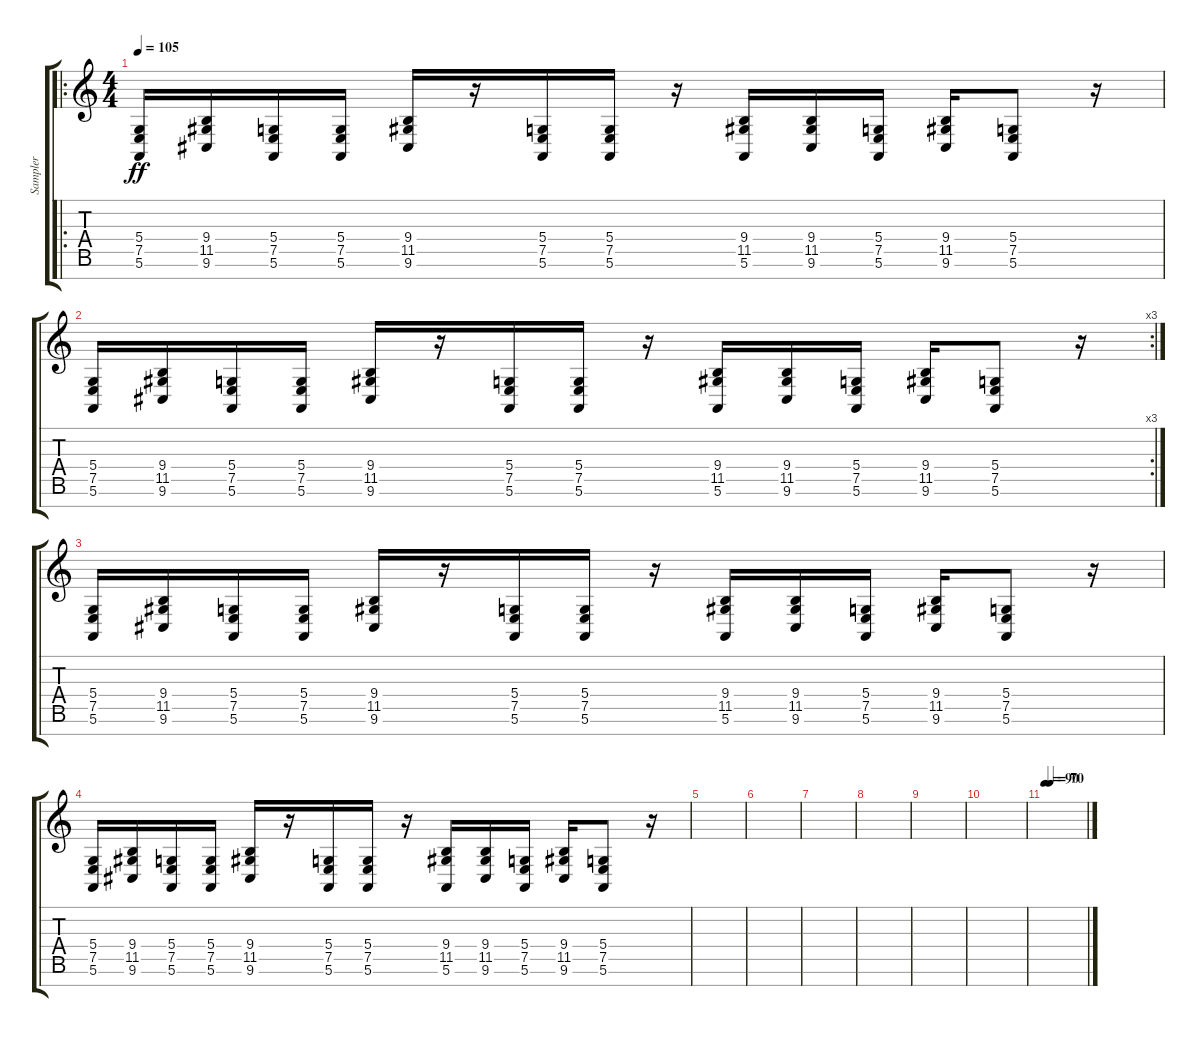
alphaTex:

\track ("Sampler" "Sampler") {instrument melodictom}
\staff {score tabs}
\tuning (E4 B3 G3 D3 A2 E2 B1) {hide}
\ro
\ts (4 4)
\tempo 105
\clef g2
\ks c
(5.4 7.5 5.6).16{dy ff volume 12} (9.4 11.5 9.6).16 (5.4 7.5 5.6).16 (5.4 7.5 5.6).16 (9.4 11.5 9.6).16 r.16 (5.4 7.5 5.6).16 (5.4 7.5 5.6).16 r.16 (9.4 11.5 5.6).16 (9.4 11.5 9.6).16 (5.4 7.5 5.6).16 (9.4 11.5 9.6).16 (5.4 7.5 5.6).8 r.16 |
\rc 3
(5.4 7.5 5.6).16 (9.4 11.5 9.6).16 (5.4 7.5 5.6).16 (5.4 7.5 5.6).16 (9.4 11.5 9.6).16 r.16 (5.4 7.5 5.6).16 (5.4 7.5 5.6).16 r.16 (9.4 11.5 5.6).16 (9.4 11.5 9.6).16 (5.4 7.5 5.6).16 (9.4 11.5 9.6).16 (5.4 7.5 5.6).8 r.16 |
(5.4 7.5 5.6).16 (9.4 11.5 9.6).16 (5.4 7.5 5.6).16 (5.4 7.5 5.6).16 (9.4 11.5 9.6).16 r.16 (5.4 7.5 5.6).16 (5.4 7.5 5.6).16 r.16 (9.4 11.5 5.6).16 (9.4 11.5 9.6).16 (5.4 7.5 5.6).16 (9.4 11.5 9.6).16 (5.4 7.5 5.6).8 r.16 |
(5.4 7.5 5.6).16 (9.4 11.5 9.6).16 (5.4 7.5 5.6).16 (5.4 7.5 5.6).16 (9.4 11.5 9.6).16 r.16 (5.4 7.5 5.6).16 (5.4 7.5 5.6).16 r.16 (9.4 11.5 5.6).16 (9.4 11.5 9.6).16 (5.4 7.5 5.6).16 (9.4 11.5 9.6).16 (5.4 7.5 5.6).8 r.16 |
|
|
|
|
|
|
\tempo 90
\tempo (70 0.125)
